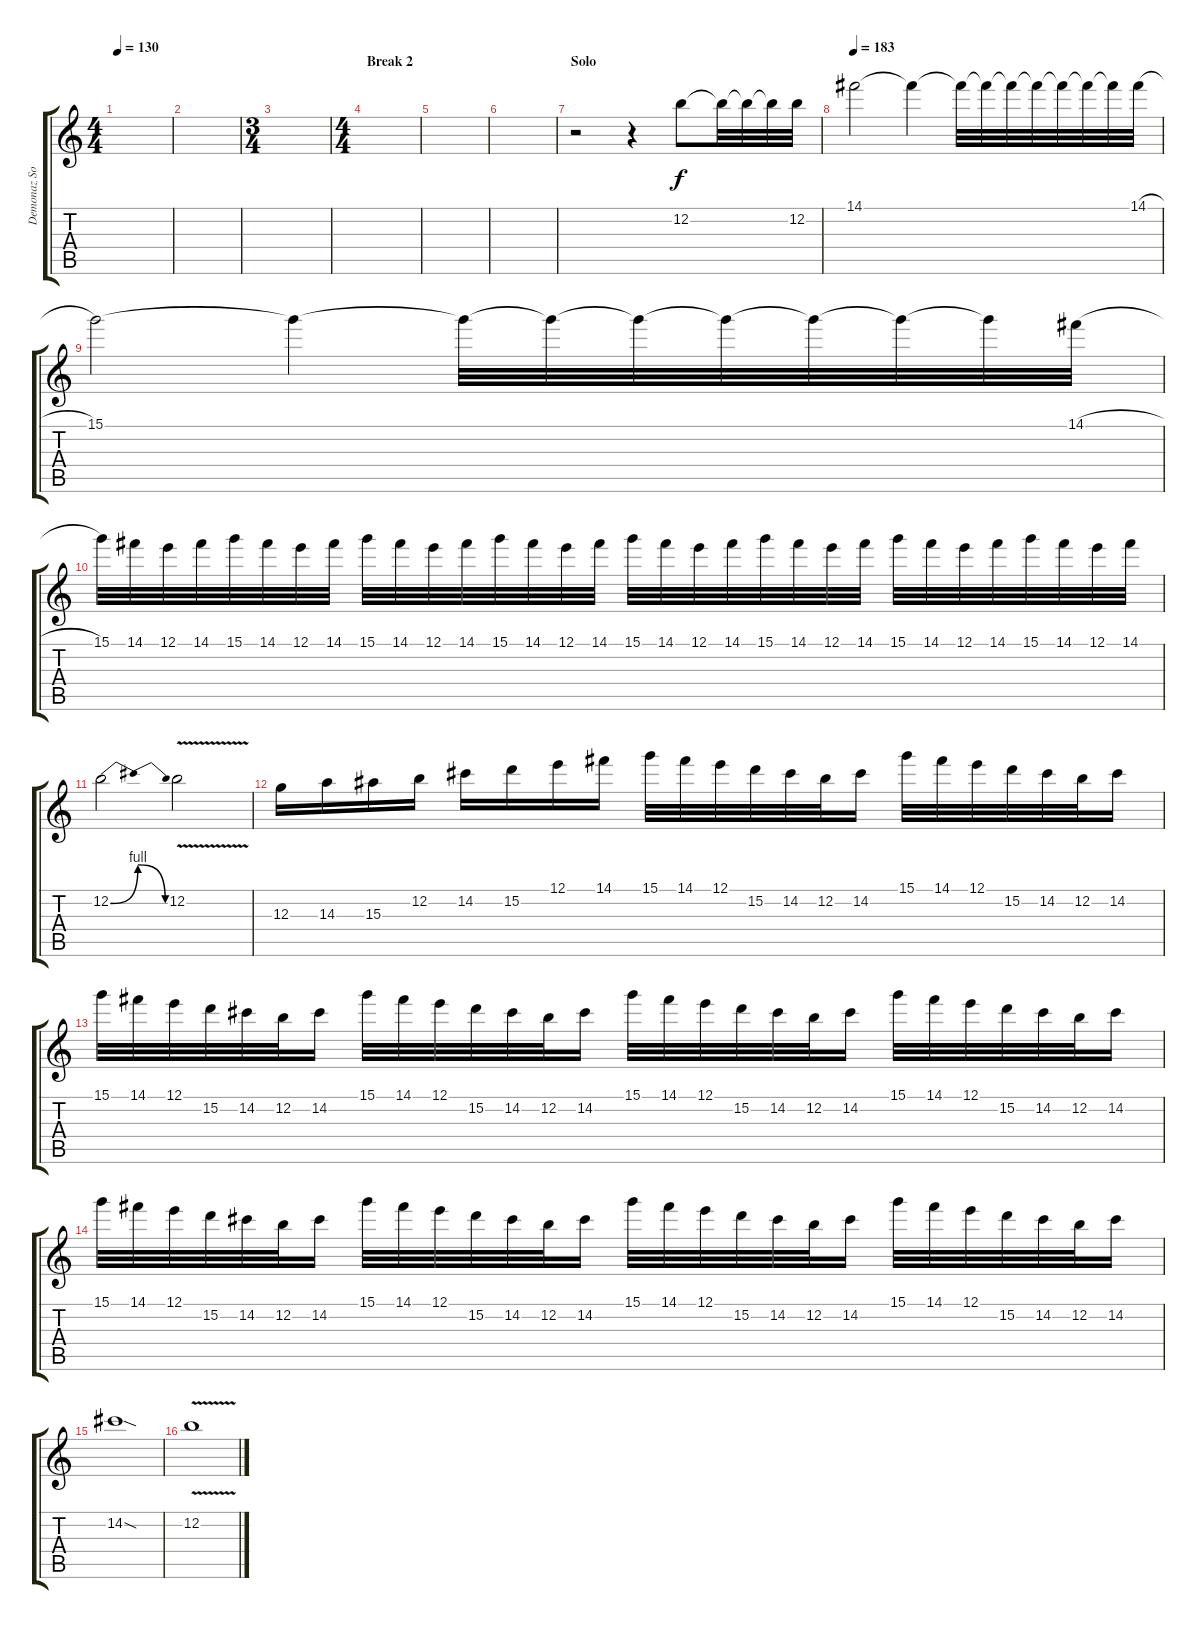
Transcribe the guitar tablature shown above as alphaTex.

\track ("Demonaz Solo" "Demonaz So") {instrument distortionguitar}
\staff {score tabs}
\tuning (E4 B3 G3 D3 A2 E2) {hide}
\ts (4 4)
\tempo 130
\clef g2
\ks c
|
|
\ts (3 4)
|
\ts (4 4)
\section ("" "Break 2 ")
|
|
|
\section ("" "Solo")
r.2 r.4 12.2.8 12.2{t}.32 12.2{t}.32 12.2{t}.32 12.2.32 |
\tempo 183
14.1.2 14.1{t}.4 14.1{t}.32 14.1{t}.32 14.1{t}.32 14.1{t}.32 14.1{t}.32 14.1{t}.32 14.1{t}.32 14.1{h}.32 |
15.1.2 15.1{t}.4 15.1{t}.32 15.1{t}.32 15.1{t}.32 15.1{t}.32 15.1{t}.32 15.1{t}.32 15.1{t}.32 14.1{h}.32 |
15.1.32 14.1.32 12.1.32 14.1.32 15.1.32 14.1.32 12.1.32 14.1.32 15.1.32 14.1.32 12.1.32 14.1.32 15.1.32 14.1.32 12.1.32 14.1.32 15.1.32 14.1.32 12.1.32 14.1.32 15.1.32 14.1.32 12.1.32 14.1.32 15.1.32 14.1.32 12.1.32 14.1.32 15.1.32 14.1.32 12.1.32 14.1.32 |
12.2{be (bendrelease 0 0 30 4 30 4 60 0)}.2 12.2{v}.2 |
12.3.16 14.3.16 15.3.16 12.2.16 14.2.16 15.2.16 12.1.16 14.1.16 15.1.32 14.1.32 12.1.32 15.2.32 14.2.32 12.2.32 14.2.16 15.1.32 14.1.32 12.1.32 15.2.32 14.2.32 12.2.32 14.2.16 |
15.1.32 14.1.32 12.1.32 15.2.32 14.2.32 12.2.32 14.2.16 15.1.32 14.1.32 12.1.32 15.2.32 14.2.32 12.2.32 14.2.16 15.1.32 14.1.32 12.1.32 15.2.32 14.2.32 12.2.32 14.2.16 15.1.32 14.1.32 12.1.32 15.2.32 14.2.32 12.2.32 14.2.16 |
15.1.32 14.1.32 12.1.32 15.2.32 14.2.32 12.2.32 14.2.16 15.1.32 14.1.32 12.1.32 15.2.32 14.2.32 12.2.32 14.2.16 15.1.32 14.1.32 12.1.32 15.2.32 14.2.32 12.2.32 14.2.16 15.1.32 14.1.32 12.1.32 15.2.32 14.2.32 12.2.32 14.2.16 |
14.2{sod}.1 |
12.2{v}.1
